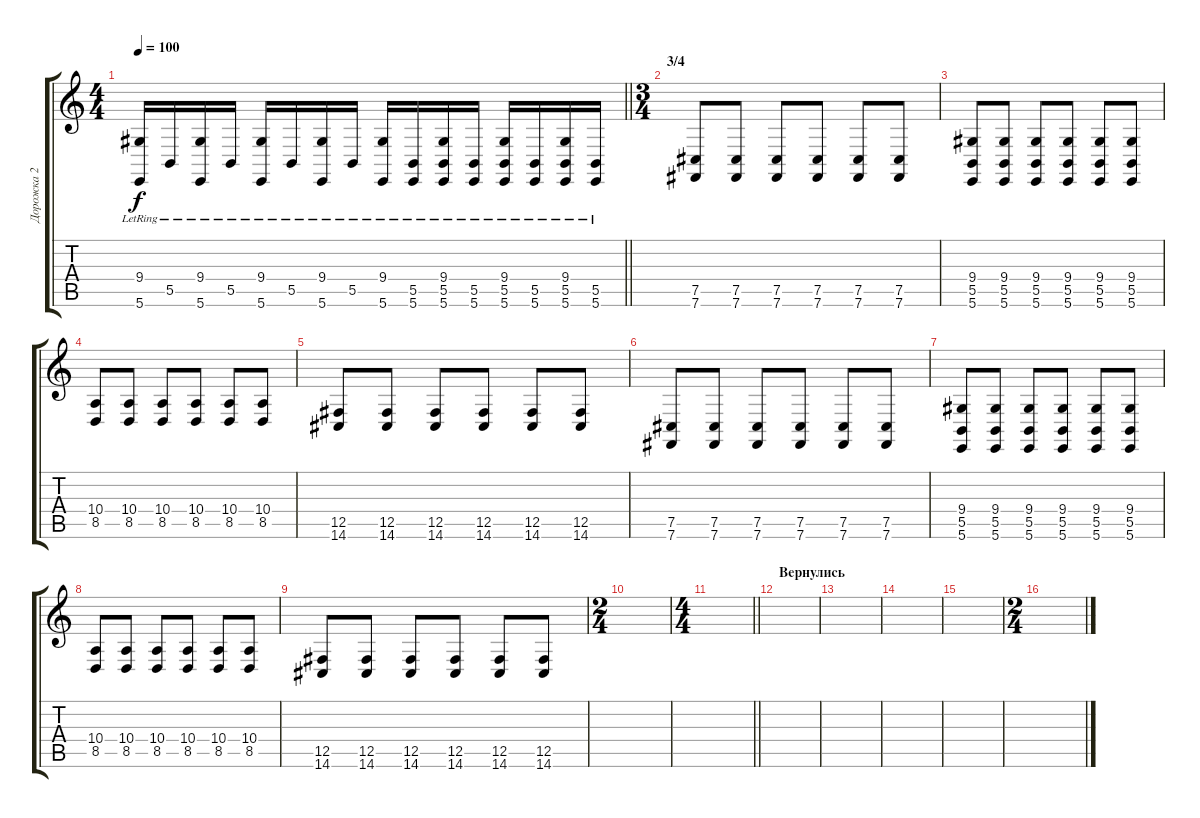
\track ("Дорожка 2" "Дорожка 2") {instrument stringensemble1}
\staff {score tabs}
\tuning (Db4 Ab3 E3 B2 Gb2 B1) {hide}
\ts (4 4)
\tempo 100
\clef g2
\barLineRight lightlight
\ks c
(9.4{lr} 5.6{lr}).16{dy f} 5.5{lr}.16 (9.4{lr} 5.6{lr}).16 5.5{lr}.16 (9.4{lr} 5.6{lr}).16 5.5{lr}.16 (9.4{lr} 5.6{lr}).16 5.5{lr}.16 (9.4{lr} 5.6{lr}).16 (5.5{lr} 5.6).16 (9.4{lr} 5.5 5.6{lr}).16 (5.5{lr} 5.6).16 (9.4{lr} 5.5 5.6{lr}).16 (5.5{lr} 5.6).16 (9.4{lr} 5.5 5.6{lr}).16 (5.5{lr} 5.6).16 |
\ts (3 4)
\section ("" "3/4")
(7.5 7.6).8 (7.5 7.6).8 (7.5 7.6).8 (7.5 7.6).8 (7.5 7.6).8 (7.5 7.6).8 |
(9.4 5.5 5.6).8 (9.4 5.5 5.6).8 (9.4 5.5 5.6).8 (9.4 5.5 5.6).8 (9.4 5.5 5.6).8 (9.4 5.5 5.6).8 |
(10.4 8.5).8 (10.4 8.5).8 (10.4 8.5).8 (10.4 8.5).8 (10.4 8.5).8 (10.4 8.5).8 |
(12.5 14.6).8 (12.5 14.6).8 (12.5 14.6).8 (12.5 14.6).8 (12.5 14.6).8 (12.5 14.6).8 |
(7.5 7.6).8 (7.5 7.6).8 (7.5 7.6).8 (7.5 7.6).8 (7.5 7.6).8 (7.5 7.6).8 |
(9.4 5.5 5.6).8 (9.4 5.5 5.6).8 (9.4 5.5 5.6).8 (9.4 5.5 5.6).8 (9.4 5.5 5.6).8 (9.4 5.5 5.6).8 |
(10.4 8.5).8 (10.4 8.5).8 (10.4 8.5).8 (10.4 8.5).8 (10.4 8.5).8 (10.4 8.5).8 |
(12.5 14.6).8 (12.5 14.6).8 (12.5 14.6).8 (12.5 14.6).8 (12.5 14.6).8 (12.5 14.6).8 |
\ts (2 4)
|
\ts (4 4)
\barLineRight lightlight
|
\section ("" "Вернулись")
|
|
|
|
\ts (2 4)
